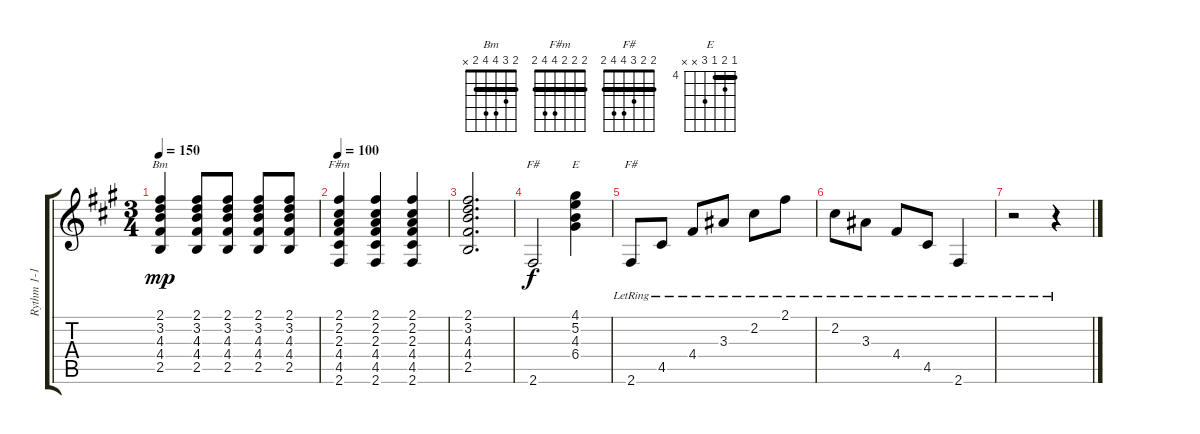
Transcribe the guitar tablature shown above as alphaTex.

\track ("Rythm 1-1" "Rythm 1-1") {instrument acousticguitarnylon}
\staff {score tabs}
\tuning (E4 B3 G3 D3 A2 E2) {hide}
\chord ("Bm" 2 3 4 4 2 x) {barre 2}
\chord ("F#m" 2 2 2 4 4 2) {barre 2}
\chord ("F#" x x x x x 2)
\chord ("E" 4 5 4 6 x x) {firstfret 4 barre 4}
\chord ("F#" 2 2 3 4 4 2) {barre 2}
\ts (3 4)
\tempo 150
\clef g2
\ks f#minor
(2.1 3.2 4.3 4.4 2.5).4{ch "Bm" dy mp} (2.1 3.2 4.3 4.4 2.5).8 (2.1 3.2 4.3 4.4 2.5).8 (2.1 3.2 4.3 4.4 2.5).8 (2.1 3.2 4.3 4.4 2.5).8 |
\tempo 100
(2.1 2.2 2.3 4.4 4.5 2.6).4{ch "F#m"} (2.1 2.2 2.3 4.4 4.5 2.6).4 (2.1 2.2 2.3 4.4 4.5 2.6).4 |
(2.1 3.2 4.3 4.4 2.5).2{d} |
2.6.2{ch "F#" dy f} (4.1 5.2 4.3 6.4).4{ch "E"} |
2.6{lr}.8{ch "F#"} 4.5{lr}.8 4.4{lr}.8 3.3{lr}.8 2.2{lr}.8 2.1{lr}.8 |
2.2{lr}.8 3.3{lr}.8 4.4{lr}.8 4.5{lr}.8 2.6{lr}.4 |
r.2 r.4
